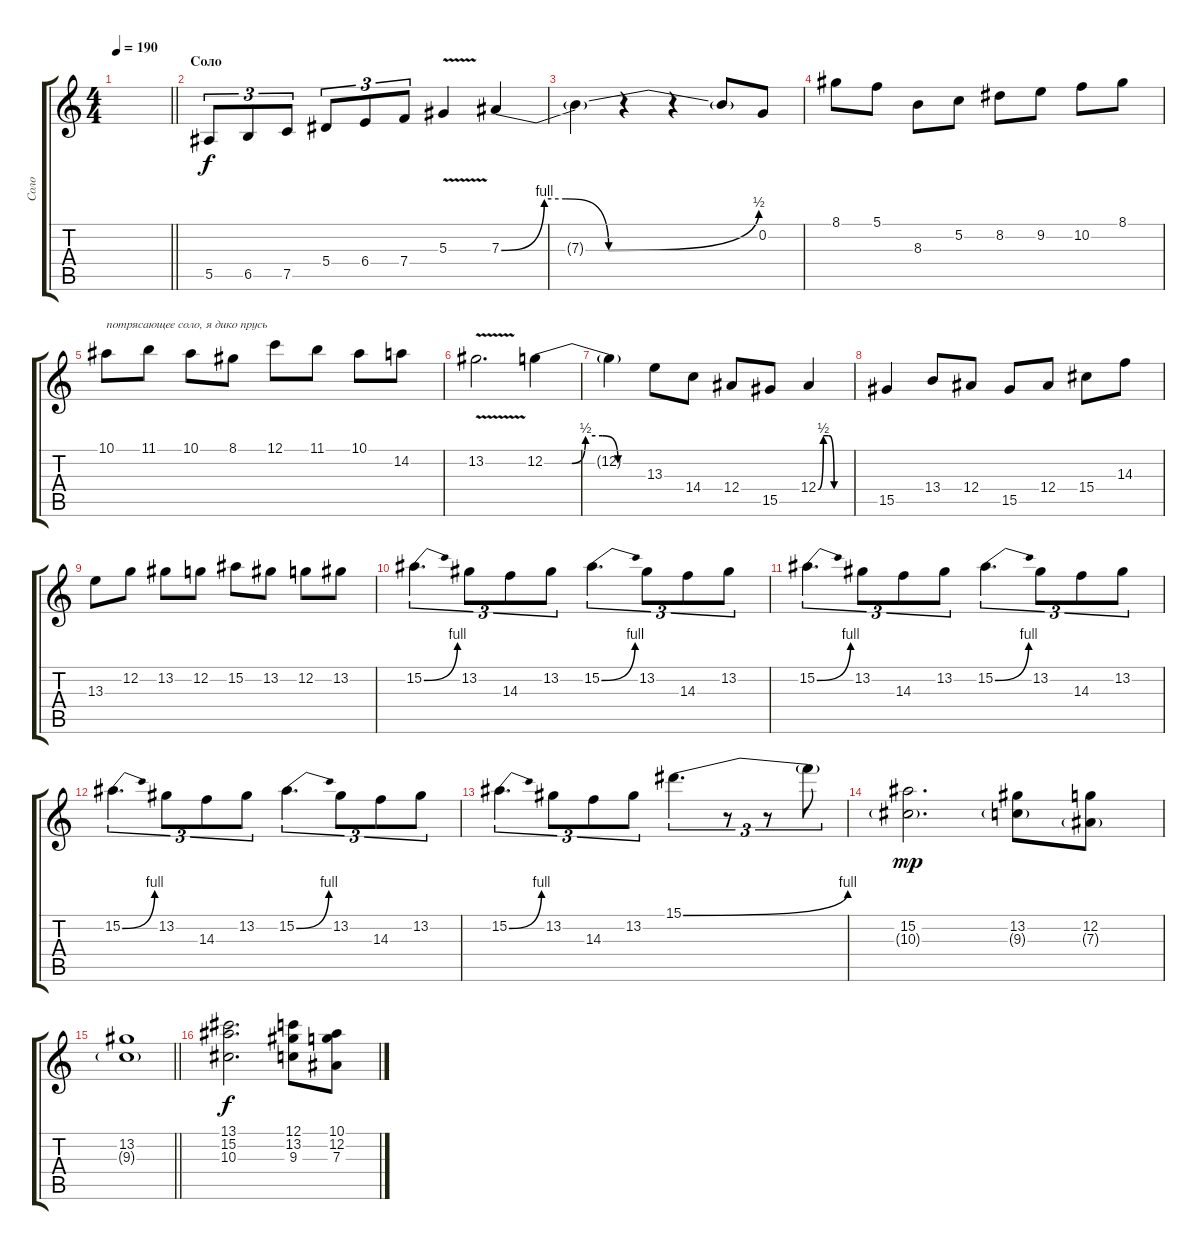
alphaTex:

\track ("Соло" "Соло") {instrument distortionguitar}
\staff {score tabs}
\tuning (C4 G3 Eb3 Bb2 F2 C2) {hide}
\ts (4 4)
\tempo 190
\clef g2
\barLineRight lightlight
\ks c
|
\section ("" "Соло")
5.5.8{tu (3 2)} 6.5.8{tu (3 2)} 7.5.8{tu (3 2)} 5.4.8{tu (3 2)} 6.4.8{tu (3 2)} 7.4.8{tu (3 2)} 5.3{v}.4 7.3{be (custom 0 0 10 4 15 4 25 0 60 2)}.4 |
7.3{t}.4 r.4 r.4 7.3{t}.8 0.2.8 |
8.1.8 5.1.8 8.3.8 5.2.8 8.2.8 9.2.8 10.2.8 8.1.8 |
10.1.8{txt "потрясающее соло, я дико прусь"} 11.1.8 10.1.8 8.1.8 12.1.8 11.1.8 10.1.8 14.2.8 |
13.2{v}.2{d} 12.2{be (custom 0 0 16 0 24 2 34 2 43 0 60 0)}.4 |
12.2{t}.4 13.3.8 14.4.8 12.4.8 15.5.8 12.4{be (custom 0 0 10 2 20 2 30 0 60 0)}.4 |
15.5.4 13.4.8 12.4.8 15.5.8 12.4.8 15.4.8 14.3.8 |
13.3.8 12.2.8 13.2.8 12.2.8 15.2.8 13.2.8 12.2.8 13.2.8 |
15.2{be (bend 0 0 60 4)}.4{d tu (3 2)} 13.2.8{tu (3 2)} 14.3.8{tu (3 2)} 13.2.8{tu (3 2)} 15.2{be (bend 0 0 60 4)}.4{d tu (3 2)} 13.2.8{tu (3 2)} 14.3.8{tu (3 2)} 13.2.8{tu (3 2)} |
15.2{be (bend 0 0 60 4)}.4{d tu (3 2)} 13.2.8{tu (3 2)} 14.3.8{tu (3 2)} 13.2.8{tu (3 2)} 15.2{be (bend 0 0 60 4)}.4{d tu (3 2)} 13.2.8{tu (3 2)} 14.3.8{tu (3 2)} 13.2.8{tu (3 2)} |
15.2{be (bend 0 0 60 4)}.4{d tu (3 2)} 13.2.8{tu (3 2)} 14.3.8{tu (3 2)} 13.2.8{tu (3 2)} 15.2{be (bend 0 0 60 4)}.4{d tu (3 2)} 13.2.8{tu (3 2)} 14.3.8{tu (3 2)} 13.2.8{tu (3 2)} |
15.2{be (bend 0 0 60 4)}.4{d tu (3 2)} 13.2.8{tu (3 2)} 14.3.8{tu (3 2)} 13.2.8{tu (3 2)} 15.1{be (bend 0 0 60 4)}.4{d tu (3 2)} r.8{tu (3 2)} r.8{tu (3 2)} 15.1{t}.8{tu (3 2)} |
(15.2 10.3{g}).2{d dy mp} (13.2 9.3{g}).8 (12.2 7.3{g}).8 |
\barLineRight lightlight
(13.2 9.3{g}).1 |
(13.1 15.2 10.3).2{d dy f} (12.1 13.2 9.3).8 (10.1 12.2 7.3).8
